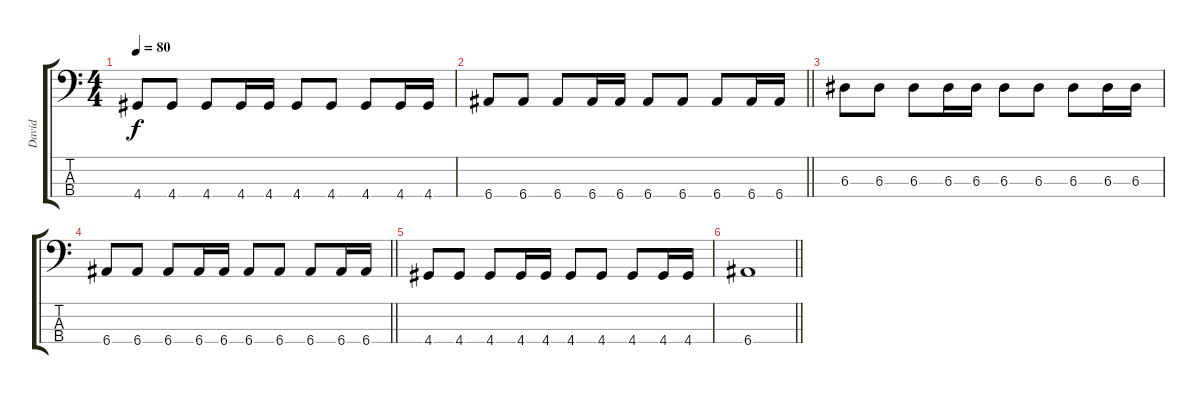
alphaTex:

\track ("David" "David") {instrument electricbassfinger}
\staff {score tabs}
\tuning (G2 D2 A1 E1) {hide}
\ts (4 4)
\tempo 80
\clef f4
\ks c
4.4.8{dy f} 4.4.8 4.4.8 4.4.16 4.4.16 4.4.8 4.4.8 4.4.8 4.4.16 4.4.16 |
\barLineRight lightlight
6.4.8 6.4.8 6.4.8 6.4.16 6.4.16 6.4.8 6.4.8 6.4.8 6.4.16 6.4.16 |
6.3.8 6.3.8 6.3.8 6.3.16 6.3.16 6.3.8 6.3.8 6.3.8 6.3.16 6.3.16 |
\barLineRight lightlight
6.4.8 6.4.8 6.4.8 6.4.16 6.4.16 6.4.8 6.4.8 6.4.8 6.4.16 6.4.16 |
4.4.8 4.4.8 4.4.8 4.4.16 4.4.16 4.4.8 4.4.8 4.4.8 4.4.16 4.4.16 |
\barLineRight lightlight
6.4.1
